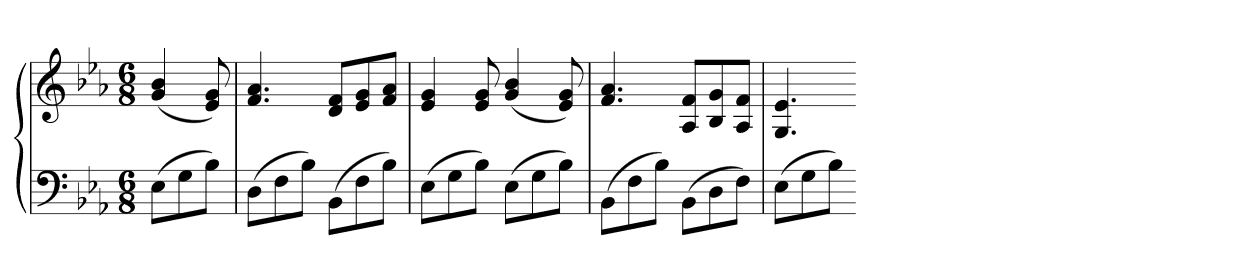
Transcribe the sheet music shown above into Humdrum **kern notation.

**kern	**kern
*part1	*part1
*staff2	*staff1
*clefF4	*clefG2
*k[b-e-a-]	*k[b-e-a-]
*E-:	*E-:
*M6/8	*M6/8
=	=
(8E-L	(4g 4b-
8G	.
8B-J)	8e- 8g)
=1	=1
(8DL	4.f 4.a-
8F	.
8B-J)	.
(8BB-L	8d 8fL
8F	8e- 8g
8B-J)	8f 8a-J
=2	=2
(8E-L	4e- 4g
8G	.
8B-J)	8e- 8g
(8E-L	(4g 4b-
8G	.
8B-J)	8e- 8g)
=3	=3
(8BB-L	4.f 4.a-
8F	.
8B-J)	.
(8BB-L	8A- 8fL
8D	8B- 8g
8FJ)	8A- 8fJ
=4	=4
(8E-L	4.G 4.e-
8G	.
8B-J)	.
=-	=-
*-	*-
